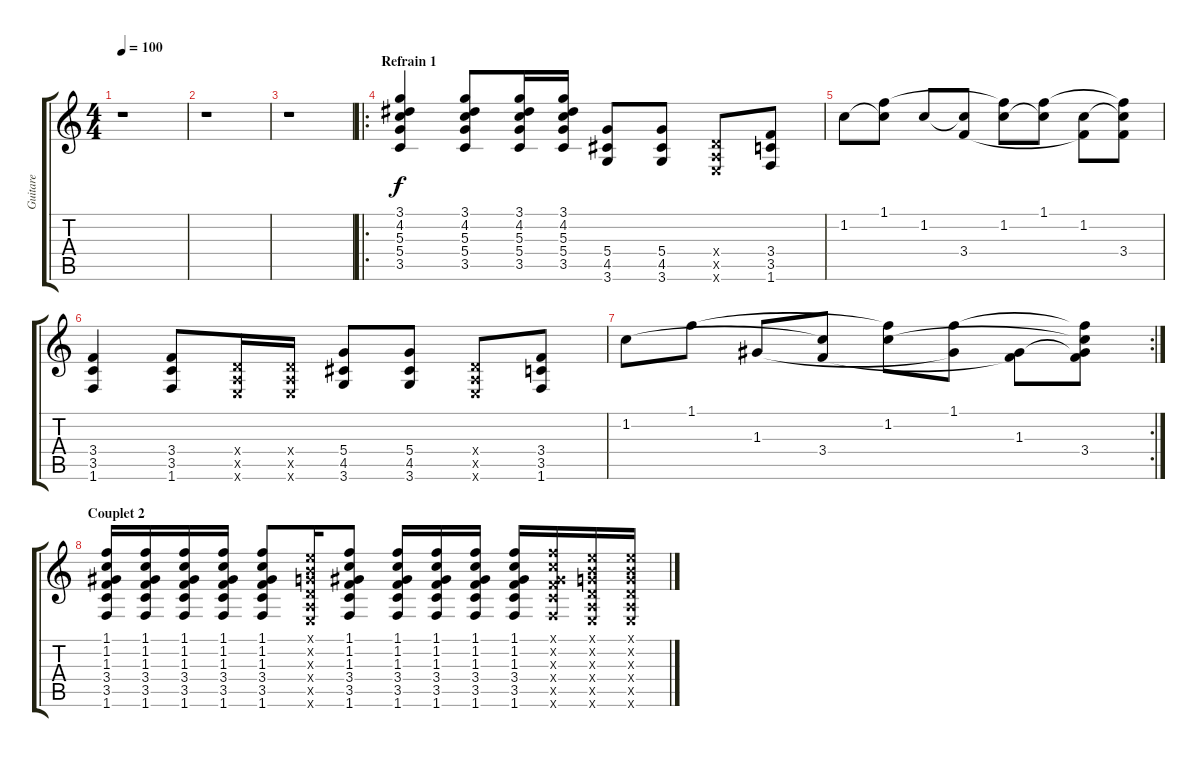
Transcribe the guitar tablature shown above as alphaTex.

\track ("Guitare" "Guitare") {instrument acousticguitarsteel}
\staff {score tabs}
\tuning (E4 B3 G3 D3 A2 E2) {hide}
\ts (4 4)
\tempo 100
\clef g2
\ks c
r.1{dy f} |
r.1 |
r.1 |
\ro
\section ("" "Refrain 1")
(3.1 4.2 5.3 5.4 3.5).4 (3.1 4.2 5.3 5.4 3.5).8 (3.1 4.2 5.3 5.4 3.5).16 (3.1 4.2 5.3 5.4 3.5).16 (5.4 4.5 3.6).8 (5.4 4.5 3.6).8 (0.4{x} 0.5{x} 0.6{x}).8 (3.4 3.5 1.6).8 |
1.2.8 (1.1 1.2{t}).8 1.2.8 (1.2{t} 3.4).8 (1.1{t} 1.2).8 (1.1 1.2{t}).8 (1.2 3.4{t}).8 (1.1{t} 1.2{t} 3.4).8 |
(3.4 3.5 1.6).4 (3.4 3.5 1.6).8 (0.4{x} 0.5{x} 0.6{x}).16 (0.4{x} 0.5{x} 0.6{x}).16 (5.4 4.5 3.6).8 (5.4 4.5 3.6).8 (0.4{x} 0.5{x} 0.6{x}).8 (3.4 3.5 1.6).8 |
\rc 2
1.2.8 1.1.8 1.3.8 (1.2{t} 3.4).8 (1.1{t} 1.2).8 (1.1 1.3{t}).8 (1.3 3.4{t}).8 (1.1{t} 1.2{t} 1.3{t} 3.4).8 |
\section ("" "Couplet 2")
(1.1 1.2 1.3 3.4 3.5 1.6).16 (1.1 1.2 1.3 3.4 3.5 1.6).16 (1.1 1.2 1.3 3.4 3.5 1.6).16 (1.1 1.2 1.3 3.4 3.5 1.6).16 (1.1 1.2 1.3 3.4 3.5 1.6).8 (0.1{x} 0.2{x} 0.3{x} 0.4{x} 0.5{x} 0.6{x}).16 (1.1 1.2 1.3 3.4 3.5 1.6).8 (1.1 1.2 1.3 3.4 3.5 1.6).16 (1.1 1.2 1.3 3.4 3.5 1.6).16 (1.1 1.2 1.3 3.4 3.5 1.6).16 (1.1 1.2 1.3 3.4 3.5 1.6).16 (1.1{x} 1.2{x} 1.3{x} 3.4{x} 3.5{x} 1.6{x}).16 (0.1{x} 0.2{x} 0.3{x} 0.4{x} 0.5{x} 0.6{x}).16 (0.1{x} 0.2{x} 0.3{x} 0.4{x} 0.5{x} 0.6{x}).16
